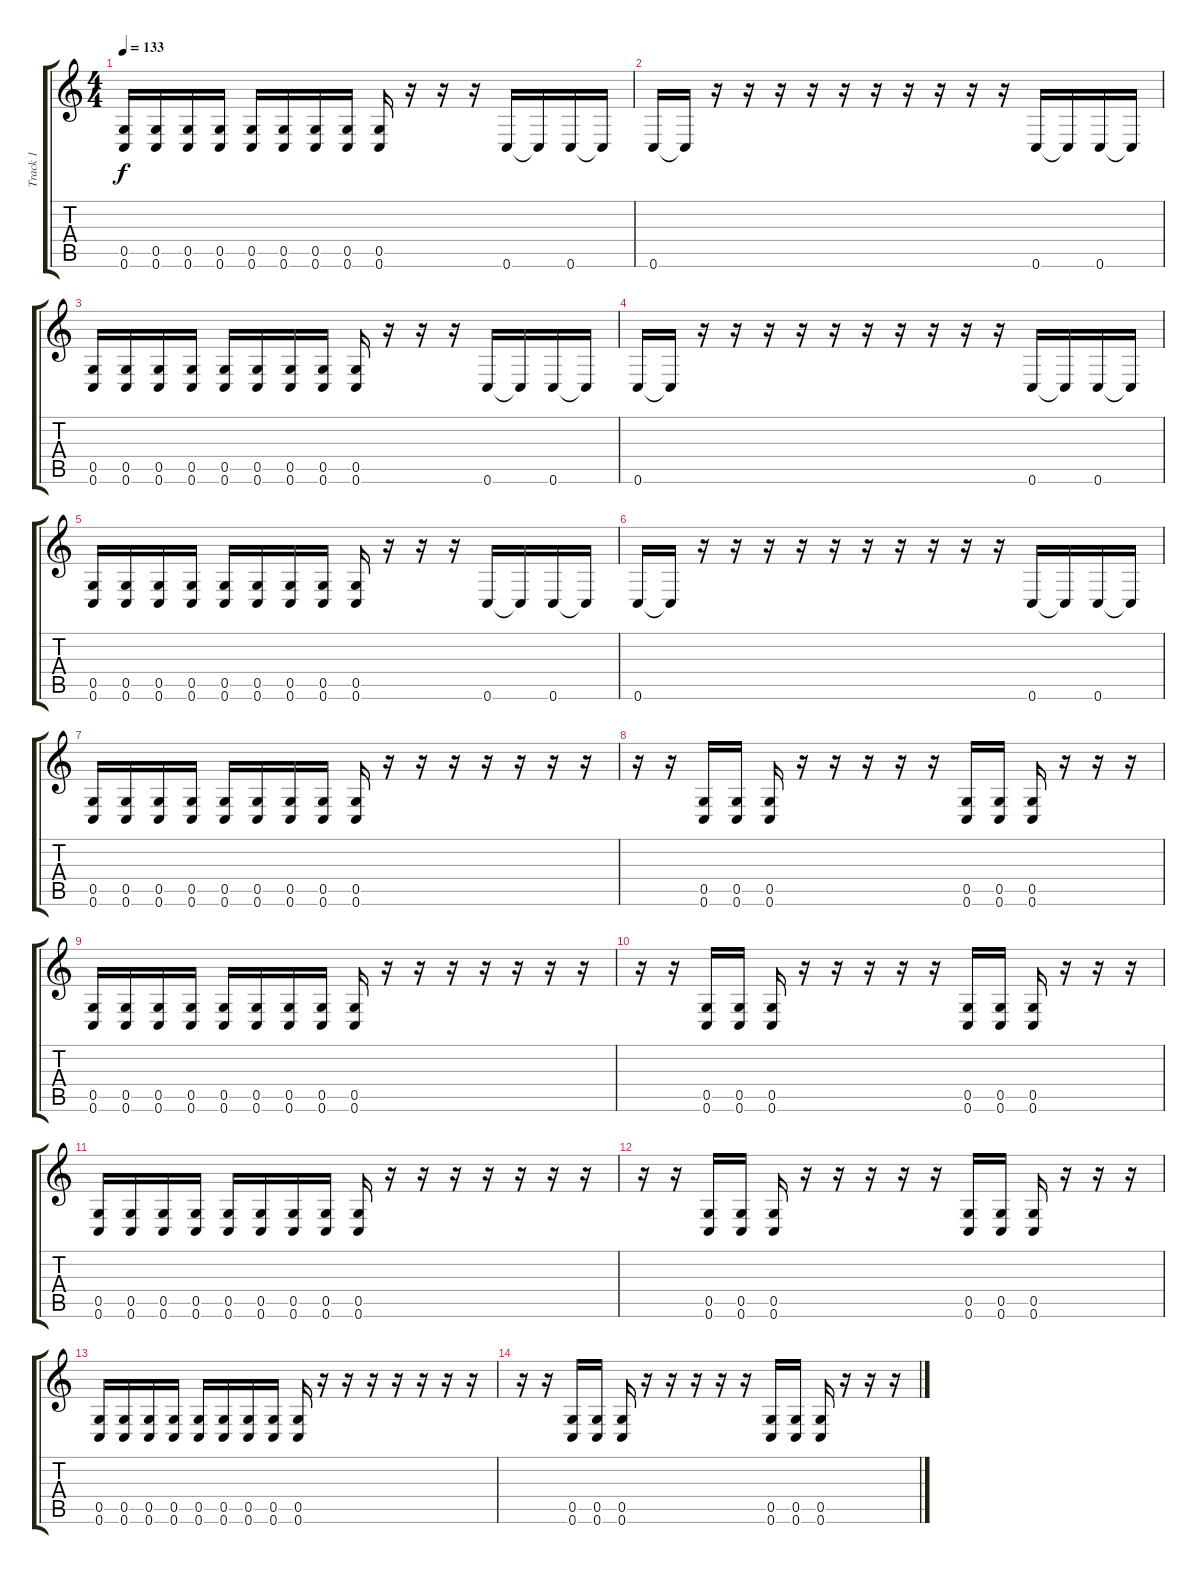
\track ("Track 1" "Track 1") {instrument distortionguitar}
\staff {score tabs}
\tuning (D4 A3 F3 C3 G2 C2) {hide}
\ts (4 4)
\tempo 133
\clef g2
\ks c
(0.5 0.6).16{dy f} (0.5 0.6).16 (0.5 0.6).16 (0.5 0.6).16 (0.5 0.6).16 (0.5 0.6).16 (0.5 0.6).16 (0.5 0.6).16 (0.5 0.6).16 r.16 r.16 r.16 0.6.16 0.6{t}.16 0.6.16 0.6{t}.16 |
0.6.16 0.6{t}.16 r.16 r.16 r.16 r.16 r.16 r.16 r.16 r.16 r.16 r.16 0.6.16 0.6{t}.16 0.6.16 0.6{t}.16 |
(0.5 0.6).16 (0.5 0.6).16 (0.5 0.6).16 (0.5 0.6).16 (0.5 0.6).16 (0.5 0.6).16 (0.5 0.6).16 (0.5 0.6).16 (0.5 0.6).16 r.16 r.16 r.16 0.6.16 0.6{t}.16 0.6.16 0.6{t}.16 |
0.6.16 0.6{t}.16 r.16 r.16 r.16 r.16 r.16 r.16 r.16 r.16 r.16 r.16 0.6.16 0.6{t}.16 0.6.16 0.6{t}.16 |
(0.5 0.6).16 (0.5 0.6).16 (0.5 0.6).16 (0.5 0.6).16 (0.5 0.6).16 (0.5 0.6).16 (0.5 0.6).16 (0.5 0.6).16 (0.5 0.6).16 r.16 r.16 r.16 0.6.16 0.6{t}.16 0.6.16 0.6{t}.16 |
0.6.16 0.6{t}.16 r.16 r.16 r.16 r.16 r.16 r.16 r.16 r.16 r.16 r.16 0.6.16 0.6{t}.16 0.6.16 0.6{t}.16 |
(0.5 0.6).16 (0.5 0.6).16 (0.5 0.6).16 (0.5 0.6).16 (0.5 0.6).16 (0.5 0.6).16 (0.5 0.6).16 (0.5 0.6).16 (0.5 0.6).16 r.16 r.16 r.16 r.16 r.16 r.16 r.16 |
r.16 r.16 (0.5 0.6).16 (0.5 0.6).16 (0.5 0.6).16 r.16 r.16 r.16 r.16 r.16 (0.5 0.6).16 (0.5 0.6).16 (0.5 0.6).16 r.16 r.16 r.16 |
(0.5 0.6).16 (0.5 0.6).16 (0.5 0.6).16 (0.5 0.6).16 (0.5 0.6).16 (0.5 0.6).16 (0.5 0.6).16 (0.5 0.6).16 (0.5 0.6).16 r.16 r.16 r.16 r.16 r.16 r.16 r.16 |
r.16 r.16 (0.5 0.6).16 (0.5 0.6).16 (0.5 0.6).16 r.16 r.16 r.16 r.16 r.16 (0.5 0.6).16 (0.5 0.6).16 (0.5 0.6).16 r.16 r.16 r.16 |
(0.5 0.6).16 (0.5 0.6).16 (0.5 0.6).16 (0.5 0.6).16 (0.5 0.6).16 (0.5 0.6).16 (0.5 0.6).16 (0.5 0.6).16 (0.5 0.6).16 r.16 r.16 r.16 r.16 r.16 r.16 r.16 |
r.16 r.16 (0.5 0.6).16 (0.5 0.6).16 (0.5 0.6).16 r.16 r.16 r.16 r.16 r.16 (0.5 0.6).16 (0.5 0.6).16 (0.5 0.6).16 r.16 r.16 r.16 |
(0.5 0.6).16 (0.5 0.6).16 (0.5 0.6).16 (0.5 0.6).16 (0.5 0.6).16 (0.5 0.6).16 (0.5 0.6).16 (0.5 0.6).16 (0.5 0.6).16 r.16 r.16 r.16 r.16 r.16 r.16 r.16 |
r.16 r.16 (0.5 0.6).16 (0.5 0.6).16 (0.5 0.6).16 r.16 r.16 r.16 r.16 r.16 (0.5 0.6).16 (0.5 0.6).16 (0.5 0.6).16 r.16 r.16 r.16
